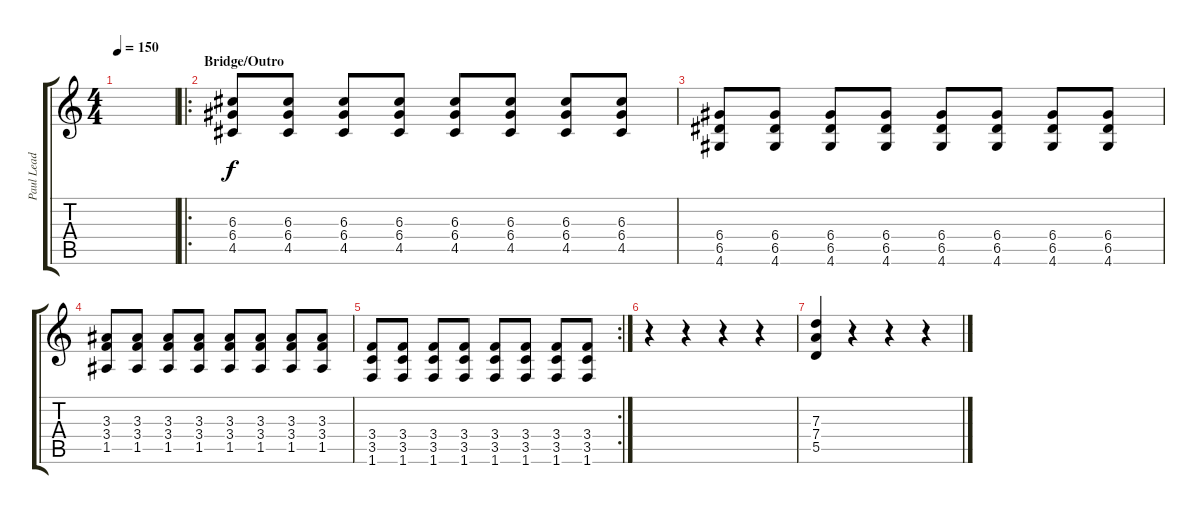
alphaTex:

\track ("Paul Lead Guitar" "Paul Lead ") {instrument distortionguitar}
\staff {score tabs}
\tuning (E4 B3 G3 D3 A2 E2) {hide}
\ts (4 4)
\tempo 150
\clef g2
\ks c
|
\ro
\section ("" "Bridge/Outro")
(6.3 6.4 4.5).8 (6.3 6.4 4.5).8 (6.3 6.4 4.5).8 (6.3 6.4 4.5).8 (6.3 6.4 4.5).8 (6.3 6.4 4.5).8 (6.3 6.4 4.5).8 (6.3 6.4 4.5).8 |
(6.4 6.5 4.6).8 (6.4 6.5 4.6).8 (6.4 6.5 4.6).8 (6.4 6.5 4.6).8 (6.4 6.5 4.6).8 (6.4 6.5 4.6).8 (6.4 6.5 4.6).8 (6.4 6.5 4.6).8 |
(3.3 3.4 1.5).8 (3.3 3.4 1.5).8 (3.3 3.4 1.5).8 (3.3 3.4 1.5).8 (3.3 3.4 1.5).8 (3.3 3.4 1.5).8 (3.3 3.4 1.5).8 (3.3 3.4 1.5).8 |
\rc 2
(3.4 3.5 1.6).8 (3.4 3.5 1.6).8 (3.4 3.5 1.6).8 (3.4 3.5 1.6).8 (3.4 3.5 1.6).8 (3.4 3.5 1.6).8 (3.4 3.5 1.6).8 (3.4 3.5 1.6).8 |
r.4 r.4 r.4 r.4 |
(7.3 7.4 5.5).4 r.4 r.4 r.4
